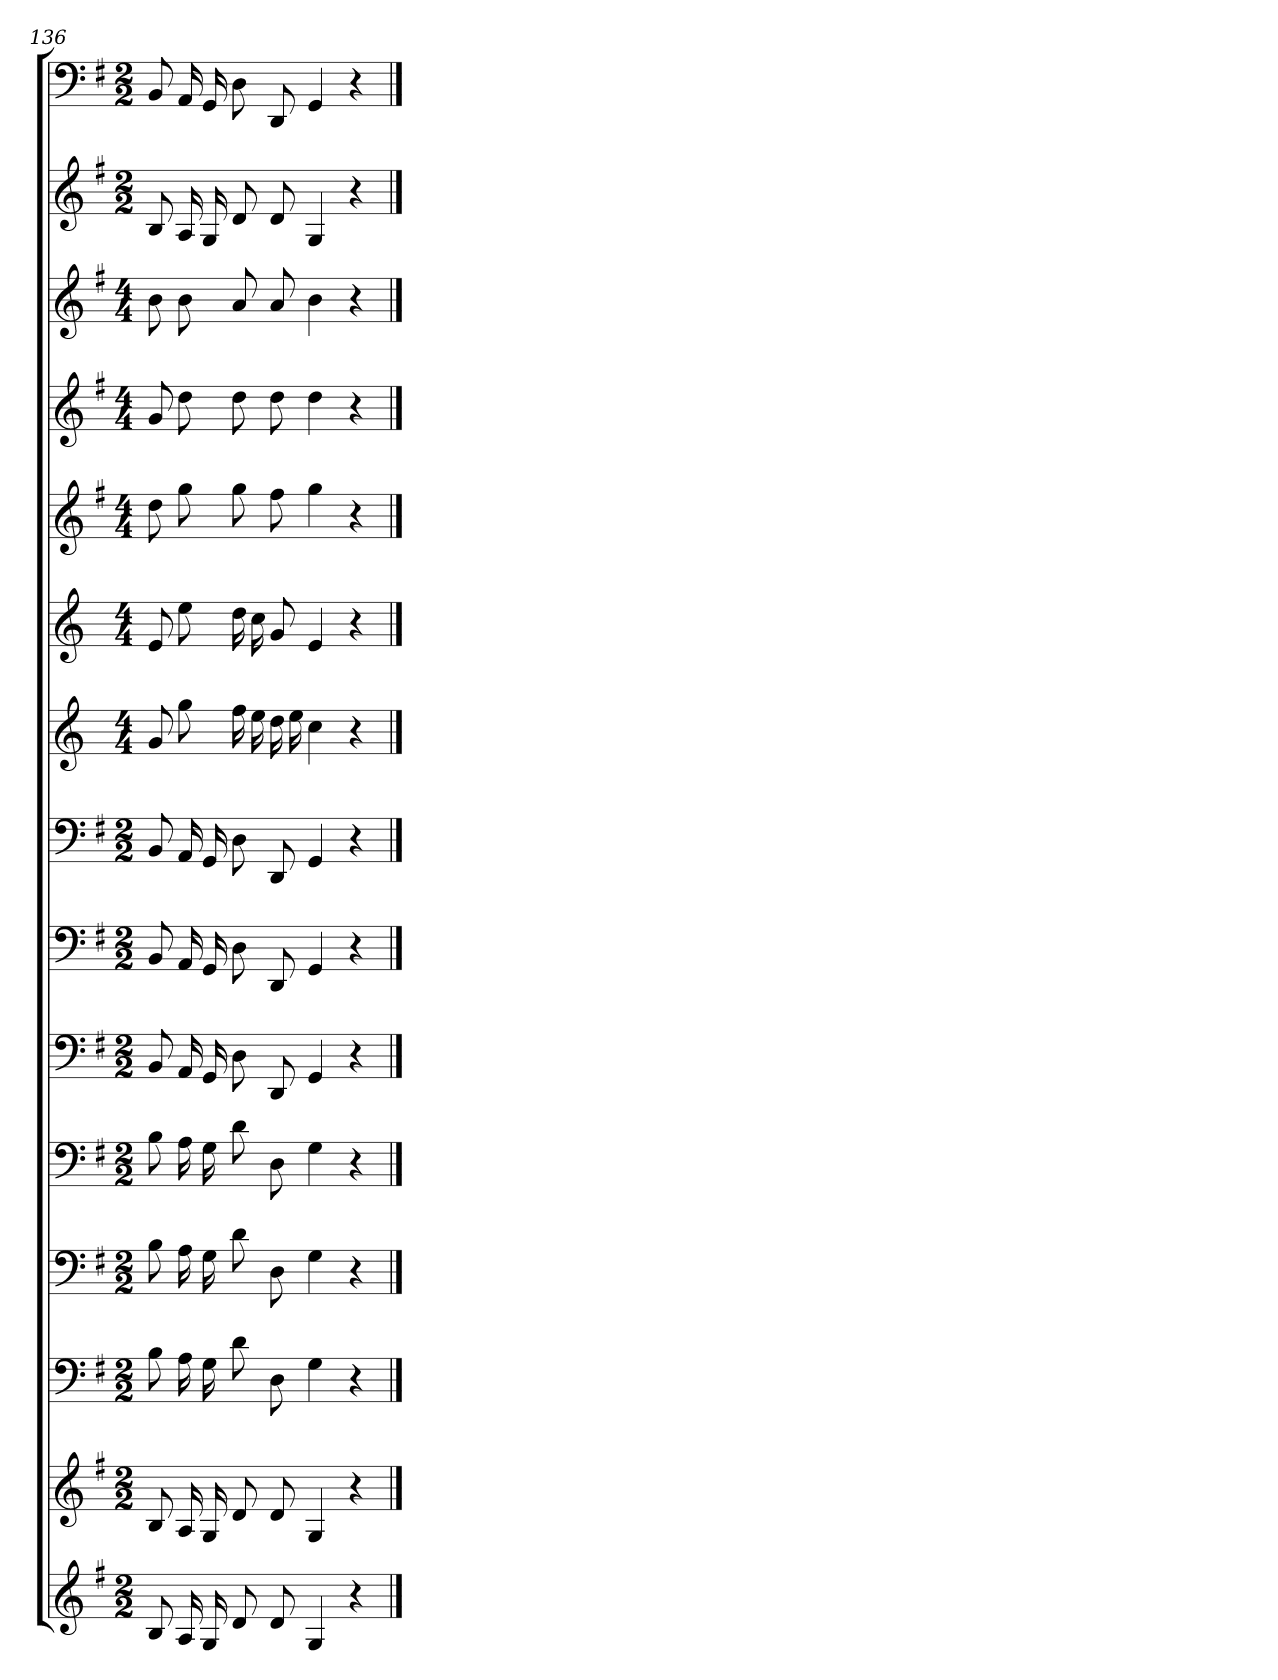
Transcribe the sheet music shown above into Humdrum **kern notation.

**kern	**kern	**kern	**kern	**kern	**kern	**kern	**kern	**kern	**kern	**kern	**kern	**kern	**kern	**kern
*part15	*part14	*part13	*part12	*part11	*part10	*part9	*part8	*part7	*part6	*part5	*part4	*part3	*part2	*part1
*staff15	*staff14	*staff13	*staff12	*staff11	*staff10	*staff9	*staff8	*staff7	*staff6	*staff5	*staff4	*staff3	*staff2	*staff1
*k[f#]	*k[f#]	*k[f#]	*k[f#]	*k[f#]	*k[f#]	*k[f#]	*k[f#]	*k[]	*k[]	*k[f#]	*k[f#]	*k[f#]	*k[f#]	*k[f#]
*G:	*G:	*G:	*G:	*G:	*G:	*G:	*G:	*	*	*G:	*G:	*G:	*G:	*G:
*M2/2	*M2/2	*M2/2	*M2/2	*M2/2	*M2/2	*M2/2	*M2/2	*M4/4	*M4/4	*M4/4	*M4/4	*M4/4	*M2/2	*M2/2
=136	=136	=136	=136	=136	=136	=136	=136	=136	=136	=136	=136	=136	=136	=136
8B	8B	8B	8B	8B	8BB	8BB	8BB	8g	8e	8dd	8g	8b	8B	8BB
16A	16A	16A	16A	16A	16AA	16AA	16AA	8gg	8ee	8gg	8dd	8b	16A	16AA
16G	16G	16G	16G	16G	16GG	16GG	16GG	.	.	.	.	.	16G	16GG
8d	8d	8d	8d	8d	8D	8D	8D	16ff	16dd	8gg	8dd	8a	8d	8D
.	.	.	.	.	.	.	.	16ee	16cc	.	.	.	.	.
8d	8d	8D	8D	8D	8DD	8DD	8DD	16dd	8g	8ff#	8dd	8a	8d	8DD
.	.	.	.	.	.	.	.	16ee	.	.	.	.	.	.
4G	4G	4G	4G	4G	4GG	4GG	4GG	4cc	4e	4gg	4dd	4b	4G	4GG
4r	4r	4r	4r	4r	4r	4r	4r	4r	4r	4r	4r	4r	4r	4r
==	==	==	==	==	==	==	==	==	==	==	==	==	==	==
*-	*-	*-	*-	*-	*-	*-	*-	*-	*-	*-	*-	*-	*-	*-
